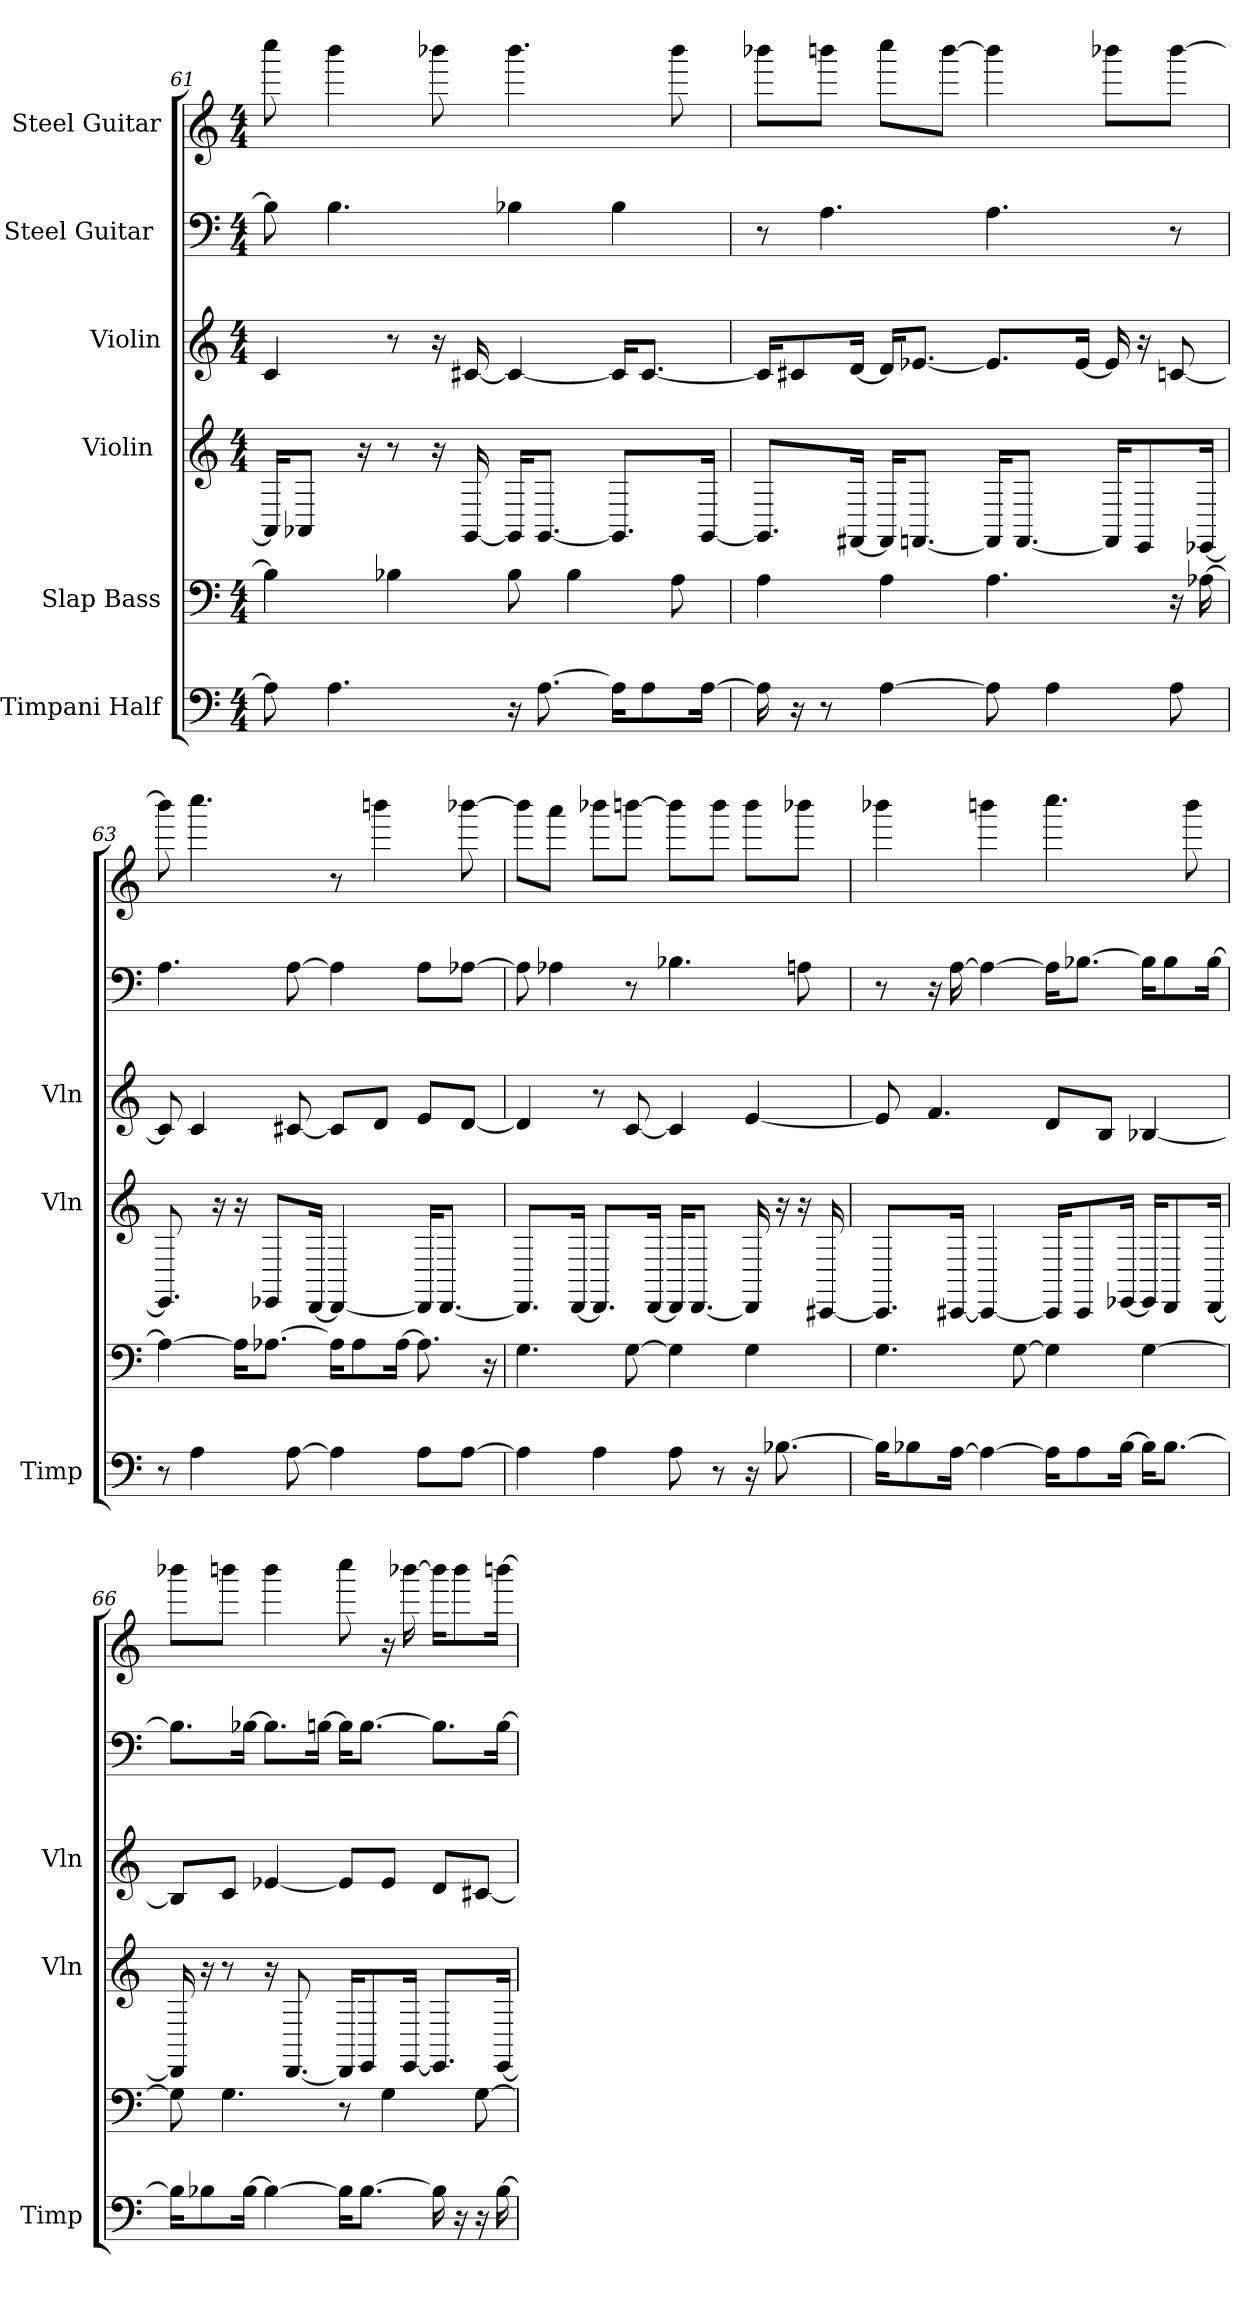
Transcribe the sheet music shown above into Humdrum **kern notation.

**kern	**kern	**kern	**kern	**kern	**kern
*part6	*part5	*part4	*part3	*part2	*part1
*staff6	*staff5	*staff4	*staff3	*staff2	*staff1
*I"Timpani Half	*I"Slap Bass	*I"Violin [2]	*I"Violin	*I"Steel Guitar [2]	*I"Steel Guitar
*I'Timp	*	*I'Vln	*I'Vln	*	*
*clefF4	*clefF4	*clefG2	*clefG2	*clefF4	*clefG2
*M4/4	*M4/4	*M4/4	*M4/4	*M4/4	*M4/4
=61	=61	=61	=61	=61	=61
8A]	4B-]	16AAKL]	4c	8B]	8cccc
.	.	8AA-J	.	.	.
4.A	.	.	.	4.B	4bbb
.	.	16r	.	.	.
.	4B-	8r	8r	.	.
.	.	16r	16r	.	8bbb-
.	.	[16GG	[16c#	.	.
16r	8B-	16GGKL]	4c#_	4B-	4.bbb-
[8.A	.	[8.GGJ	.	.	.
.	4B-	.	.	.	.
16AKL]	.	8.GGL]	16c#KL]	4B-	.
8A	.	.	[8.c#J	.	.
.	8A	.	.	.	8bbb-
[16AJk	.	[16GGJk	.	.	.
=62	=62	=62	=62	=62	=62
16A]	4A	8.GGL]	16c#KL]	8r	8bbb-L
16r	.	.	8c#	.	.
8r	.	.	.	4.A	8bbbJ
.	.	[16FF#Jk	[16dJk	.	.
[4A	4A	16FF#KL]	16dKL]	.	8ccccL
.	.	[8.FFJ	[8.e-J	.	.
.	.	.	.	.	[8bbbJ
8A]	4.A	16FFKL]	8.e-L]	4.A	4bbb]
.	.	[8.FFJ	.	.	.
4A	.	.	.	.	.
.	.	.	[16e-Jk	.	.
.	.	16FFKL]	16e-]	.	8bbb-L
.	.	8EE	16r	.	.
8A	16r	.	[8c	8r	[8bbb-J
.	[16A-	[16EE-Jk	.	.	.
=63	=63	=63	=63	=63	=63
8r	4A-_	8.EE-]	8c]	4.A	8bbb-]
4A	.	.	4c	.	4.cccc
.	.	16r	.	.	.
.	16A-KL]	16r	.	.	.
.	[8.A-J	8EE-L	.	.	.
[8A	.	.	[8c#	[8A	.
.	.	[16DDJk	.	.	.
4A]	16A-KL]	4DD_	8c#L]	4A]	8r
.	8A-	.	.	.	.
.	.	.	8dJ	.	4bbb
.	[16A-Jk	.	.	.	.
8AL	8.A-]	16DDKL]	8eL	8AL	.
.	.	[8.DDJ	.	.	.
[8AJ	.	.	[8dJ	[8A-J	[8bbb-
.	16r	.	.	.	.
=64	=64	=64	=64	=64	=64
4A]	4.G	8.DDL]	4d]	8A-]	8bbb-L]
.	.	.	.	4A-	8aaaJ
.	.	[16DDJk	.	.	.
4A	.	8.DDL]	8r	.	8bbb-L
.	[8G	.	[8c	8r	[8bbbJ
.	.	[16DDJk	.	.	.
8A	4G]	16DDKL]	4c]	4.B-	8bbbL]
.	.	[8.DDJ	.	.	.
8r	.	.	.	.	8bbbJ
16r	4G	16DD]	[4e	.	8bbbL
[8.B-	.	16r	.	.	.
.	.	16r	.	8A	8bbb-J
.	.	[16CC#	.	.	.
=65	=65	=65	=65	=65	=65
16B-KL]	4.G	8.CC#L]	8e]	8r	4bbb-
8B-	.	.	.	.	.
.	.	.	4.f	16r	.
[16AJk	.	[16CC#Jk	.	[16A	.
4A_	.	4CC#_	.	4A_	4bbb
.	[8G	.	.	.	.
16AKL]	4G]	16CC#KL]	8dL	16AKL]	4.cccc
8A	.	8CC#	.	[8.B-J	.
.	.	.	8BJ	.	.
[16B-Jk	.	[16EE-Jk	.	.	.
16B-KL]	[4G	16EE-KL]	[4B-	16B-KL]	.
[8.B-J	.	8DD	.	8B-	.
.	.	.	.	.	8bbb
.	.	[16DDJk	.	[16B-Jk	.
=66	=66	=66	=66	=66	=66
16B-KL]	8G]	16DD]	8B-L]	8.B-L]	8bbb-L
8B-	.	16r	.	.	.
.	4.G	8r	8cJ	.	8bbbJ
[16B-Jk	.	.	.	[16B-Jk	.
4B-_	.	16r	[4e-	8.B-L]	4bbb
.	.	[8.DD	.	.	.
.	.	.	.	[16BJk	.
16B-KL]	8r	16DDKL]	8e-L]	16BKL]	8cccc
[8.B-J	.	8EE	.	[8.BJ	.
.	4G	.	8e-J	.	16r
.	.	[16EEJk	.	.	[16bbb-
16B-]	.	8.EEL]	8dL	8.BL]	16bbb-KL]
16r	.	.	.	.	8bbb-
16r	[8G	.	[8c#J	.	.
[16B-	.	[16EEJk	.	[16BJk	[16bbbJk
=	=	=	=	=	=
*-	*-	*-	*-	*-	*-
